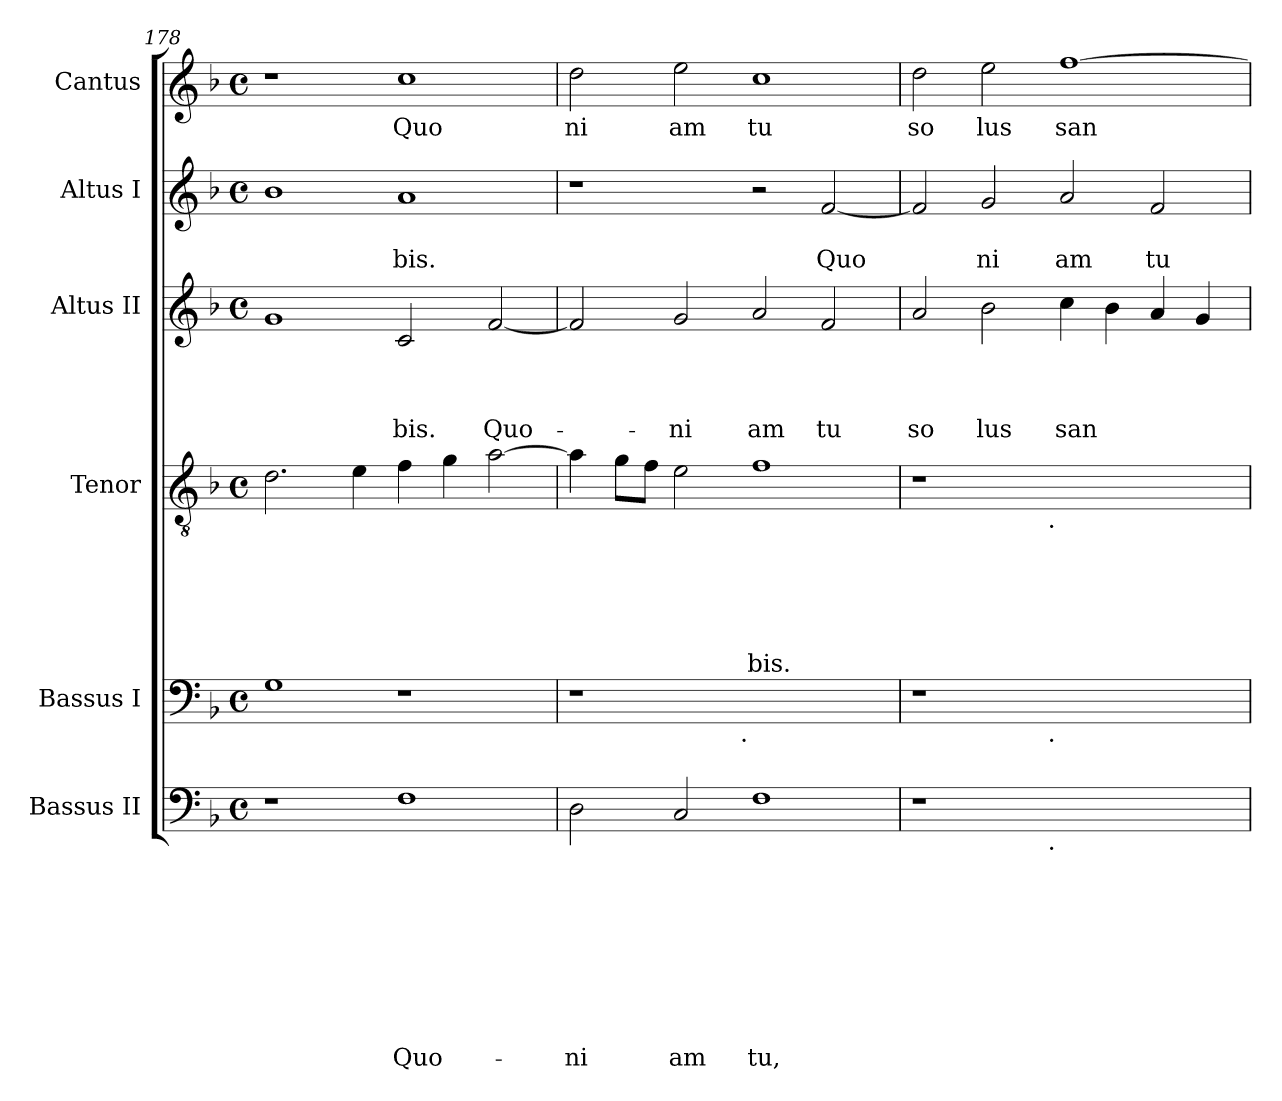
**kern	**text	**text	**text	**text	**text	**text	**text	**text	**text	**kern	**text	**kern	**text	**text	**text	**text	**text	**text	**kern	**text	**text	**text	**text	**kern	**text	**text	**kern	**text
*part6	*part6	*part6	*part6	*part6	*part6	*part6	*part6	*part6	*part6	*part5	*part5	*part4	*part4	*part4	*part4	*part4	*part4	*part4	*part3	*part3	*part3	*part3	*part3	*part2	*part2	*part2	*part1	*part1
*staff6	*staff6	*staff6	*staff6	*staff6	*staff6	*staff6	*staff6	*staff6	*staff6	*staff5	*staff5	*staff4	*staff4	*staff4	*staff4	*staff4	*staff4	*staff4	*staff3	*staff3	*staff3	*staff3	*staff3	*staff2	*staff2	*staff2	*staff1	*staff1
*I"Bassus II	*	*	*	*	*	*	*	*	*	*I"Bassus I	*	*I"Tenor	*	*	*	*	*	*	*I"Altus II	*	*	*	*	*I"Altus I	*	*	*I"Cantus	*
*I'B II	*	*	*	*	*	*	*	*	*	*I'B I	*	*I'T	*	*	*	*	*	*	*I'A II	*	*	*	*	*I'A I	*	*	*	*
*clefF4	*	*	*	*	*	*	*	*	*	*clefF4	*	*clefGv2	*	*	*	*	*	*	*clefG2	*	*	*	*	*clefG2	*	*	*clefG2	*
*k[b-]	*	*	*	*	*	*	*	*	*	*k[b-]	*	*k[b-]	*	*	*	*	*	*	*k[b-]	*	*	*	*	*k[b-]	*	*	*k[b-]	*
*F:	*	*	*	*	*	*	*	*	*	*F:	*	*F:	*	*	*	*	*	*	*F:	*	*	*	*	*F:	*	*	*F:	*
*M4/4	*	*	*	*	*	*	*	*	*	*M4/4	*	*M4/4	*	*	*	*	*	*	*M4/4	*	*	*	*	*M4/4	*	*	*M4/4	*
*met(c)	*	*	*	*	*	*	*	*	*	*met(c)	*	*met(c)	*	*	*	*	*	*	*met(c)	*	*	*	*	*met(c)	*	*	*met(c)	*
=178	=178	=178	=178	=178	=178	=178	=178	=178	=178	=178	=178	=178	=178	=178	=178	=178	=178	=178	=178	=178	=178	=178	=178	=178	=178	=178	=178	=178
1r	.	.	.	.	.	.	.	.	.	1G	.	2.d\	.	.	.	.	.	.	1g	.	.	.	.	1b-	.	.	1r	.
.	.	.	.	.	.	.	.	.	.	.	.	4e\	.	.	.	.	.	.	.	.	.	.	.	.	.	.	.	.
!	!	!	!	!	!	!	!	!	!LO:LY:b	!	!	!	!	!	!	!	!	!	!	!	!	!	!LO:LY:b	!	!	!LO:LY:b	!	!LO:LY:b
1F	.	.	.	.	.	.	.	.	Quo-	1r	.	4f\	.	.	.	.	.	.	2c/	.	.	.	-bis.	1a	.	bis.	1cc	Quo
.	.	.	.	.	.	.	.	.	.	.	.	4g\	.	.	.	.	.	.	.	.	.	.	.	.	.	.	.	.
!	!	!	!	!	!	!	!	!	!	!	!	!	!	!	!	!	!	!	!	!	!	!	!LO:LY:b	!	!	!	!	!
.	.	.	.	.	.	.	.	.	.	.	.	[<2a\	.	.	.	.	.	.	[<2f/	.	.	.	Quo-	.	.	.	.	.
!!LO:LB:g=z
=179	=179	=179	=179	=179	=179	=179	=179	=179	=179	=179	=179	=179	=179	=179	=179	=179	=179	=179	=179	=179	=179	=179	=179	=179	=179	=179	=179	=179
!	!	!	!	!	!	!	!	!	!LO:LY:b	!	!	!	!	!	!	!	!	!	!	!	!	!	!	!	!	!	!	!LO:LY:b
*	*	*	*	*	*	*	*	*	*	*^	*	*	*	*	*	*	*	*	*	*	*	*	*	*	*	*	*	*
2D\	.	.	.	.	.	.	.	.	-ni	1r	2ryy	.	4a\]	.	.	.	.	.	.	2f/]	.	.	.	.	1r	.	.	2dd\	ni
.	.	.	.	.	.	.	.	.	.	.	.	.	8g\L	.	.	.	.	.	.	.	.	.	.	.	.	.	.	.	.
.	.	.	.	.	.	.	.	.	.	.	.	.	8f\J	.	.	.	.	.	.	.	.	.	.	.	.	.	.	.	.
!	!	!	!	!	!	!	!	!	!LO:LY:b	!	!	!	!	!	!	!	!	!	!	!	!	!	!	!LO:LY:b	!	!	!	!	!LO:LY:b
2C/	.	.	.	.	.	.	.	.	am	.	4...ryy	.	2e\	.	.	.	.	.	.	2g/	.	.	.	-ni	.	.	.	2ee\	am
!	!	!	!	!	!	!	!	!	!	!	!LO:TX:b:t=.	!	!	!	!	!	!	!	!	!	!	!	!	!	!	!	!	!	!
.	.	.	.	.	.	.	.	.	.	.	1ryy	.	.	.	.	.	.	.	.	.	.	.	.	.	.	.	.	.	.
!	!	!	!	!	!	!	!	!	!LO:LY:b	!	!	!	!	!	!	!	!	!	!LO:LY:b	!	!	!	!	!LO:LY:b	!	!	!	!	!LO:LY:b
1F	.	.	.	.	.	.	.	.	tu,	1ryy	.	.	1f	.	.	.	.	.	-bis.	2a/	.	.	.	am	2r	.	.	1cc	tu
!	!	!	!	!	!	!	!	!	!	!	!	!	!	!	!	!	!	!	!	!	!	!	!	!LO:LY:b	!	!	!LO:LY:b	!	!
.	.	.	.	.	.	.	.	.	.	.	.	.	.	.	.	.	.	.	.	2f/	.	.	.	tu	[<2f/	.	Quo	.	.
.	.	.	.	.	.	.	.	.	.	.	32ryy	.	.	.	.	.	.	.	.	.	.	.	.	.	.	.	.	.	.
=180	=180	=180	=180	=180	=180	=180	=180	=180	=180	=180	=180	=180	=180	=180	=180	=180	=180	=180	=180	=180	=180	=180	=180	=180	=180	=180	=180	=180	=180
!	!	!	!	!	!	!	!	!	!	!	!	!	!	!	!	!	!	!	!	!	!	!	!	!LO:LY:b	!	!	!	!	!LO:LY:b
*^	*	*	*	*	*	*	*	*	*	*	*	*	*^	*	*	*	*	*	*	*	*	*	*	*	*	*	*	*	*
1r	2ryy	.	.	.	.	.	.	.	.	.	1r	2ryy	.	1r	2ryy	.	.	.	.	.	.	2a/	.	.	.	so	2f/]	.	.	2dd\	so
!	!	!	!	!	!	!	!	!	!	!	!	!	!	!	!	!	!	!	!	!	!	!	!	!	!	!LO:LY:b	!	!	!LO:LY:b	!	!LO:LY:b
.	4...ryy	.	.	.	.	.	.	.	.	.	.	4...ryy	.	.	4...ryy	.	.	.	.	.	.	2b-\	.	.	.	lus	2g/	.	ni	2ee\	lus
!	!	!	!	!	!	!	!	!	!	!	!	!	!	!	!LO:TX:b:t=.	!	!	!	!	!	!	!	!	!	!	!	!	!	!	!	!
!	!	!	!	!	!	!	!	!	!	!	!	!LO:TX:b:t=.	!	!	!	!	!	!	!	!	!	!	!	!	!	!	!	!	!	!	!
!	!LO:TX:b:t=.	!	!	!	!	!	!	!	!	!	!	!	!	!	!	!	!	!	!	!	!	!	!	!	!	!	!	!	!	!	!
.	1ryy	.	.	.	.	.	.	.	.	.	.	1ryy	.	.	1ryy	.	.	.	.	.	.	.	.	.	.	.	.	.	.	.	.
!	!	!	!	!	!	!	!	!	!	!	!	!	!	!	!	!	!	!	!	!	!	!	!	!	!	!LO:LY:b	!	!	!LO:LY:b	!	!LO:LY:b
1ryy	.	.	.	.	.	.	.	.	.	.	1ryy	.	.	1ryy	.	.	.	.	.	.	.	4cc\	.	.	.	san	2a/	.	am	[>1ff	san
.	.	.	.	.	.	.	.	.	.	.	.	.	.	.	.	.	.	.	.	.	.	4b-\	.	.	.	.	.	.	.	.	.
!	!	!	!	!	!	!	!	!	!	!	!	!	!	!	!	!	!	!	!	!	!	!	!	!	!	!	!	!	!LO:LY:b	!	!
.	.	.	.	.	.	.	.	.	.	.	.	.	.	.	.	.	.	.	.	.	.	4a/	.	.	.	.	2f/	.	tu	.	.
.	.	.	.	.	.	.	.	.	.	.	.	.	.	.	.	.	.	.	.	.	.	4g/	.	.	.	.	.	.	.	.	.
.	32ryy	.	.	.	.	.	.	.	.	.	.	32ryy	.	.	32ryy	.	.	.	.	.	.	.	.	.	.	.	.	.	.	.	.
*v	*v	*	*	*	*	*	*	*	*	*	*	*	*	*v	*v	*	*	*	*	*	*	*	*	*	*	*	*	*	*	*	*
*	*	*	*	*	*	*	*	*	*	*v	*v	*	*	*	*	*	*	*	*	*	*	*	*	*	*	*	*	*	*
=	=	=	=	=	=	=	=	=	=	=	=	=	=	=	=	=	=	=	=	=	=	=	=	=	=	=	=	=
*-	*-	*-	*-	*-	*-	*-	*-	*-	*-	*-	*-	*-	*-	*-	*-	*-	*-	*-	*-	*-	*-	*-	*-	*-	*-	*-	*-	*-
